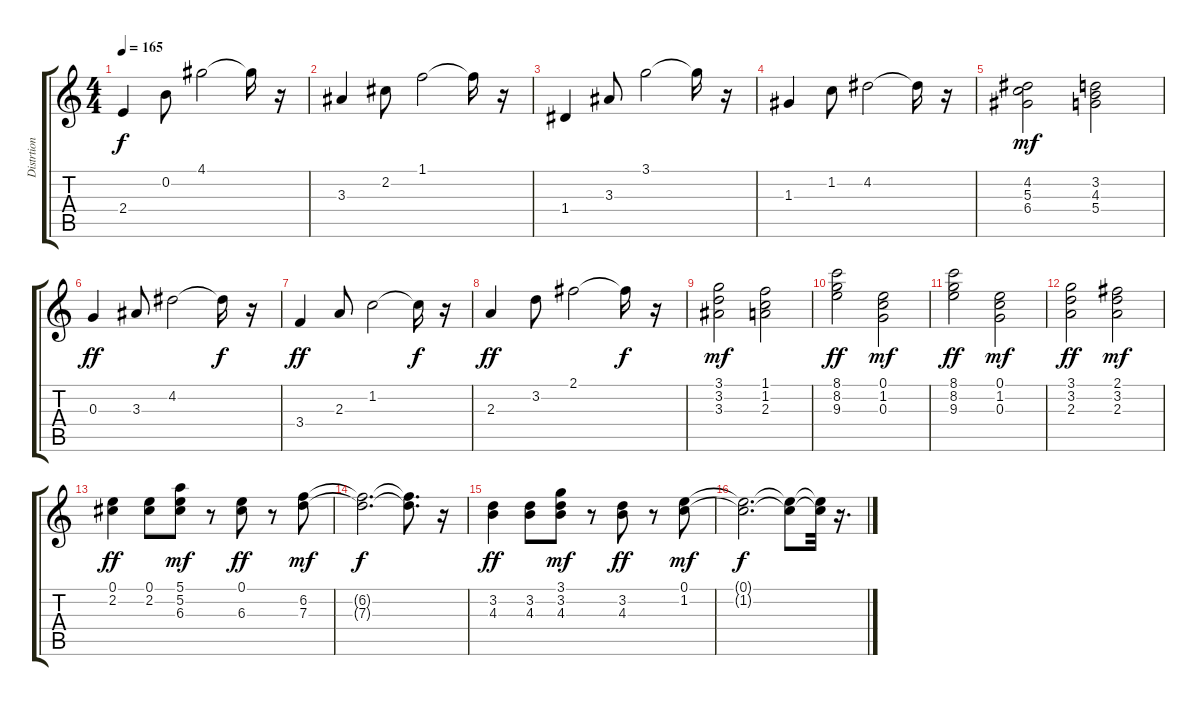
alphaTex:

\track ("Distrtion Guitar" "Distrtion ") {instrument distortionguitar}
\staff {score tabs}
\tuning (E4 B3 G3 D3 A2 E2) {hide}
\ts (4 4)
\tempo 165
\clef g2
\ks c
2.4.4{dy f} 0.2.8 4.1.2 4.1{t}.16 r.16 |
3.3.4 2.2.8 1.1.2 1.1{t}.16 r.16 |
1.4.4 3.3.8 3.1.2 3.1{t}.16 r.16 |
1.3.4 1.2.8 4.2.2 4.2{t}.16 r.16 |
(4.2 5.3 6.4).2{dy mf} (3.2 4.3 5.4).2 |
0.3.4{dy ff} 3.3.8 4.2.2 4.2{t}.16{dy f} r.16 |
3.4.4{dy ff} 2.3.8 1.2.2 1.2{t}.16{dy f} r.16 |
2.3.4{dy ff} 3.2.8 2.1.2 2.1{t}.16{dy f} r.16 |
(3.1 3.2 3.3).2{dy mf} (1.1 1.2 2.3).2 |
(8.1 8.2 9.3).2{dy ff} (0.1 1.2 0.3).2{dy mf} |
(8.1 8.2 9.3).2{dy ff} (0.1 1.2 0.3).2{dy mf} |
(3.1 3.2 2.3).2{dy ff} (2.1 3.2 2.3).2{dy mf} |
(0.1 2.2).4{dy ff} (0.1 2.2).8 (5.1 5.2 6.3).8{dy mf} r.8 (0.1 6.3).8{dy ff} r.8 (6.2 7.3).8{dy mf} |
(6.2{t} 7.3{t}).2{d dy f} (6.2{t} 7.3{t}).8{d} r.16 |
(3.2 4.3).4{dy ff} (3.2 4.3).8 (3.1 3.2 4.3).8{dy mf} r.8 (3.2 4.3).8{dy ff} r.8 (0.1 1.2).8{dy mf} |
(0.1{t} 1.2{t}).2{d dy f} (0.1{t} 1.2{t}).8 (0.1{t} 1.2{t}).32 r.16{d}
